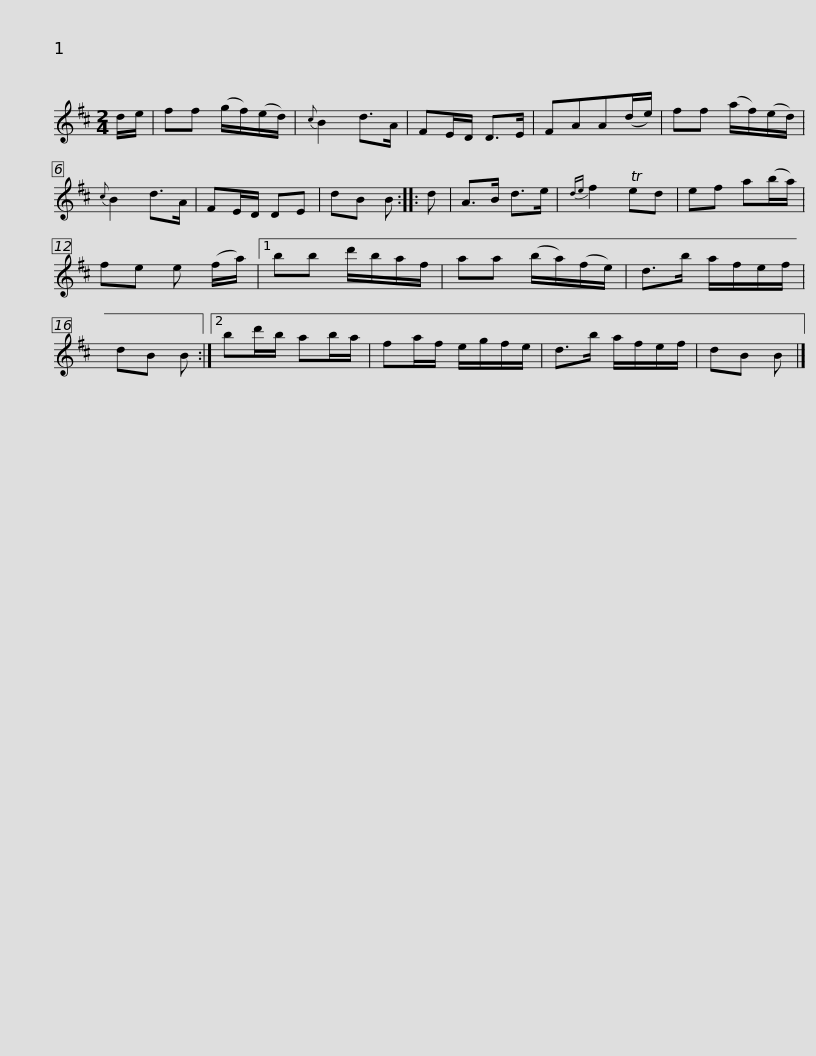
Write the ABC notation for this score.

X:1
L:1/8
M:2/4
I:linebreak $
K:Bmin
V:1 treble
V:1
 d/e/ | ff (g/f/)(e/d/) |{c} B2 d>A | FE/D/ D>E | FAA(d/e/) | %5
 ff (a/f/)(e/d/) |{c} B2 d>A | FE/D/ DE | dB B :: d |$ %10
 A>B d>e |{de} f2 Ted | ef a(b/a/) | fe e (f/a/) |1 bb d'/b/a/f/ | %15
 aa (b/a/)(f/e/) | d>b a/f/e/f/ | dB B :|2$ bd'/b/ ab/a/ | fa/f/ e/g/f/e/ | %20
 d>b a/f/e/f/ | dB B |] %22
